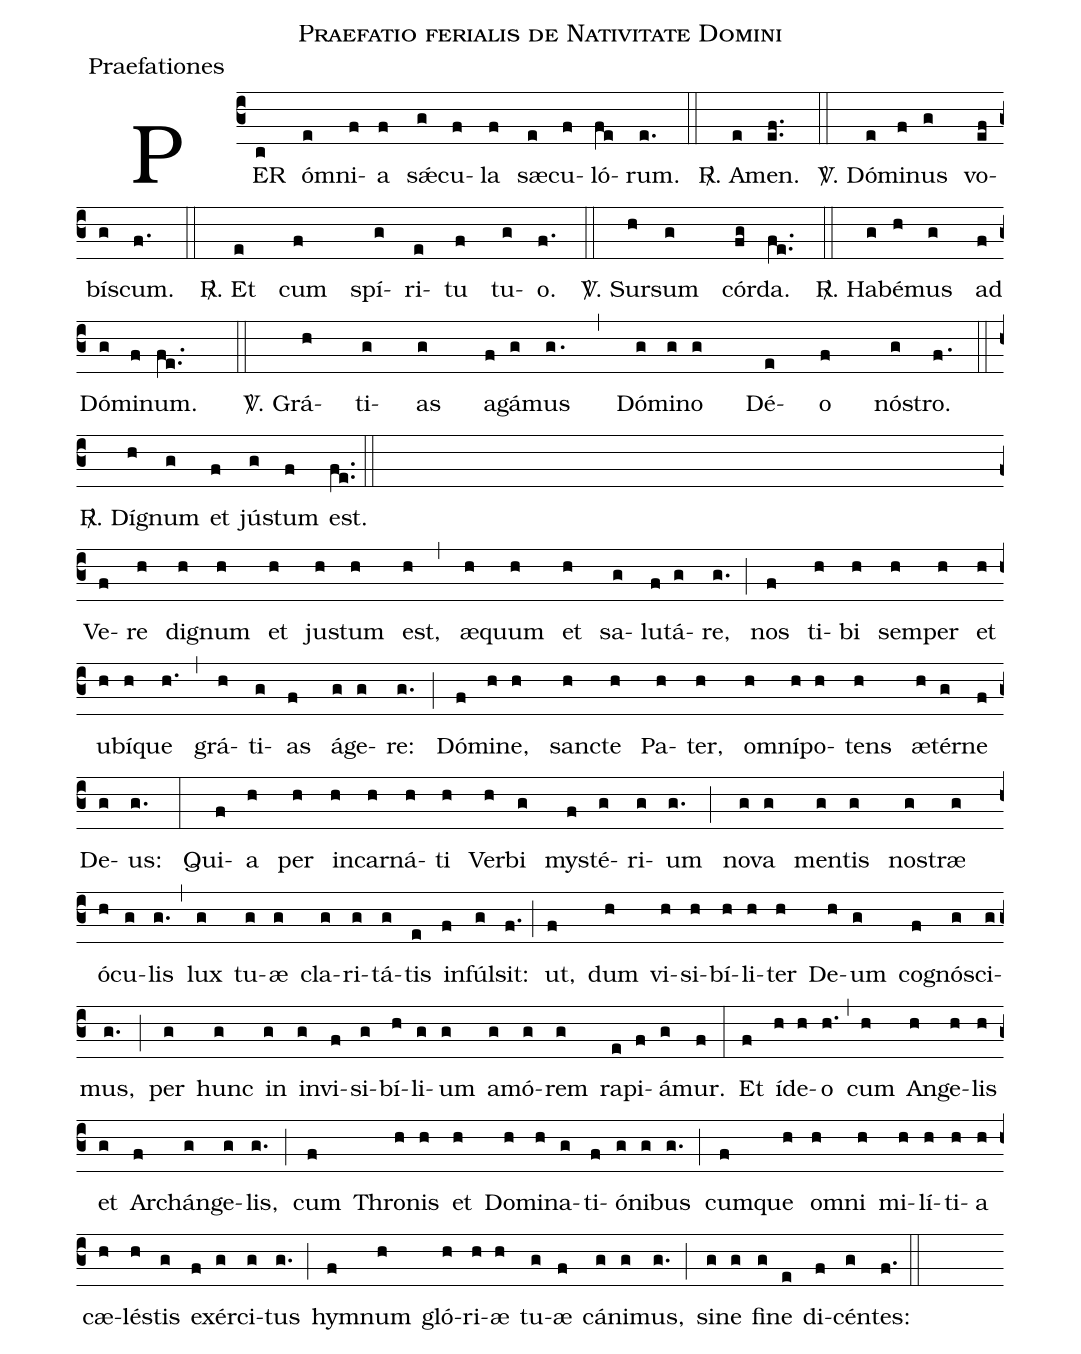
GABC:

name:Praefatio ferialis de Nativitate Domini;
office-part:Praefationes;
%%
(c3) PER(c) óm(e)ni(f)a(f) s<sp>'ae</sp>(g)cu(f)la(f) s<sp>ae</sp>(e)cu(f)ló(fe)rum.(e.) (::)
<sp>R/</sp>. A(e)men.(e.f.) (::)
<sp>V/</sp>. Dó(e)mi(f)nus(g) vo(ef)bí(g)scum.(f.) (::)
<sp>R/</sp>. Et(e) cum(f) spí(g)ri(e)tu(f) tu(g)o.(f.) (::)
<sp>V/</sp>. Sur(h)sum(g) cór(fg)da.(fe..) (::)
<sp>R/</sp>. Ha(g)bé(h)mus(g) ad(f) Dó(g)mi(f)num.(fe..) (::)
<sp>V/</sp>. Grá(h)ti(g)as(g) a(f)gá(g)mus(g.) (,)
Dó(g)mi(g)no(g) Dé(e)o(f) nó(g)stro.(f.) (::z)
<sp>R/</sp>. Dí(h)gnum(g) et(f) jú(g)stum(f) est.(fe..) (::Z)

Ve(f)re(h) di(h)gnum(h) et(h) ju(h)stum(h) est,(h) (,)
æ(h)quum(h) et(h) sa(g)lu(f)tá(g)re,(g.) (;)
nos(f) ti(h)bi(h) sem(h)per(h) et(h) u(h)bí(h)que(h.) (,)
grá(h)ti(g)as(f) á(g)ge(g)re:(g.) (;)
Dó(f)mi(h)ne,(h) san(h)cte(h) Pa(h)ter,(h) om(h)ní(h)po(h)tens(h) æ(h)tér(g)ne(f) De(g)us:(g.) (:)

Qui(f)a(h) per(h) in(h)car(h)ná(h)ti(h) Ver(h)bi(g) mys(f)té(g)ri(g)um(g.) (;)
no(g)va(g) men(g)tis(g) nos(g)træ(g) (z) ó(h)cu(g)lis(g.) (,) lux(g) tu(g)æ(g) cla(g)ri(g)tá(g)tis(e) in(f)fúl(g)sit:(f.) (;)
ut,(f) dum(h) vi(h)si(h)bí(h)li(h)ter(h) De(h)um(g) co(f)gnó(g)sci(g)mus,(g.) (;)
per(g) hunc(g) in(g) in(g)vi(f)si(g)bí(h)li(g)um(g) a(g)mó(g)rem(g) ra(e)pi(f)á(g)mur.(f) (:)

Et(f) í(h)de(h)o(h.) (,) cum(h) An(h)ge(h)lis(h) et(g) Ar(f)chán(g)ge(g)lis,(g.) (;)
cum(f) Thro(h)nis(h) et(h) Do(h)mi(h)na(g)ti(f)ó(g)ni(g)bus(g.) (;)
cum(f)que(h) o(h)mni(h) mi(h)lí(h)ti(h)a(h) cæ(h)lés(h)tis(g) ex(f)ér(g)ci(g)tus(g.) (;)
hym(f)num(h) gló(h)ri(h)æ(h) tu(g)æ(f) cá(g)ni(g)mus,(g.) (;)
si(g)ne(g) fi(g)ne(e) di(f)cén(g)tes:(f.) (::)
